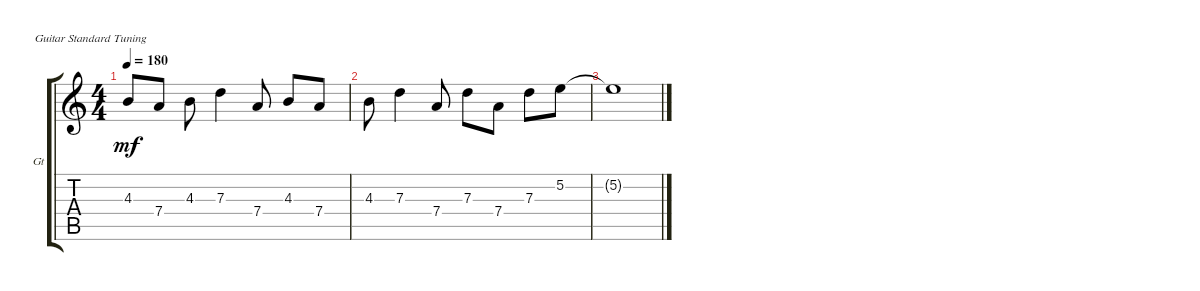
\defaultSystemsLayout 4
\bracketExtendMode groupsimilarinstruments
\firstSystemTrackNameOrientation horizontal
\otherSystemsTrackNameOrientation horizontal
\track ("Guitar" "Gt") {instrument acousticguitarsteel}
\staff {score tabs}
\tuning (E4 B3 G3 D3 A2 E2)
\ts (4 4)
\tempo 180
\clef g2
\ks c
4.3.8{dy mf} 7.4.8 4.3.8 7.3.4 7.4.8 4.3.8 7.4.8 |
4.3.8 7.3.4 7.4.8 7.3.8 7.4.8 7.3.8 5.2.8 |
5.2{t}.1
